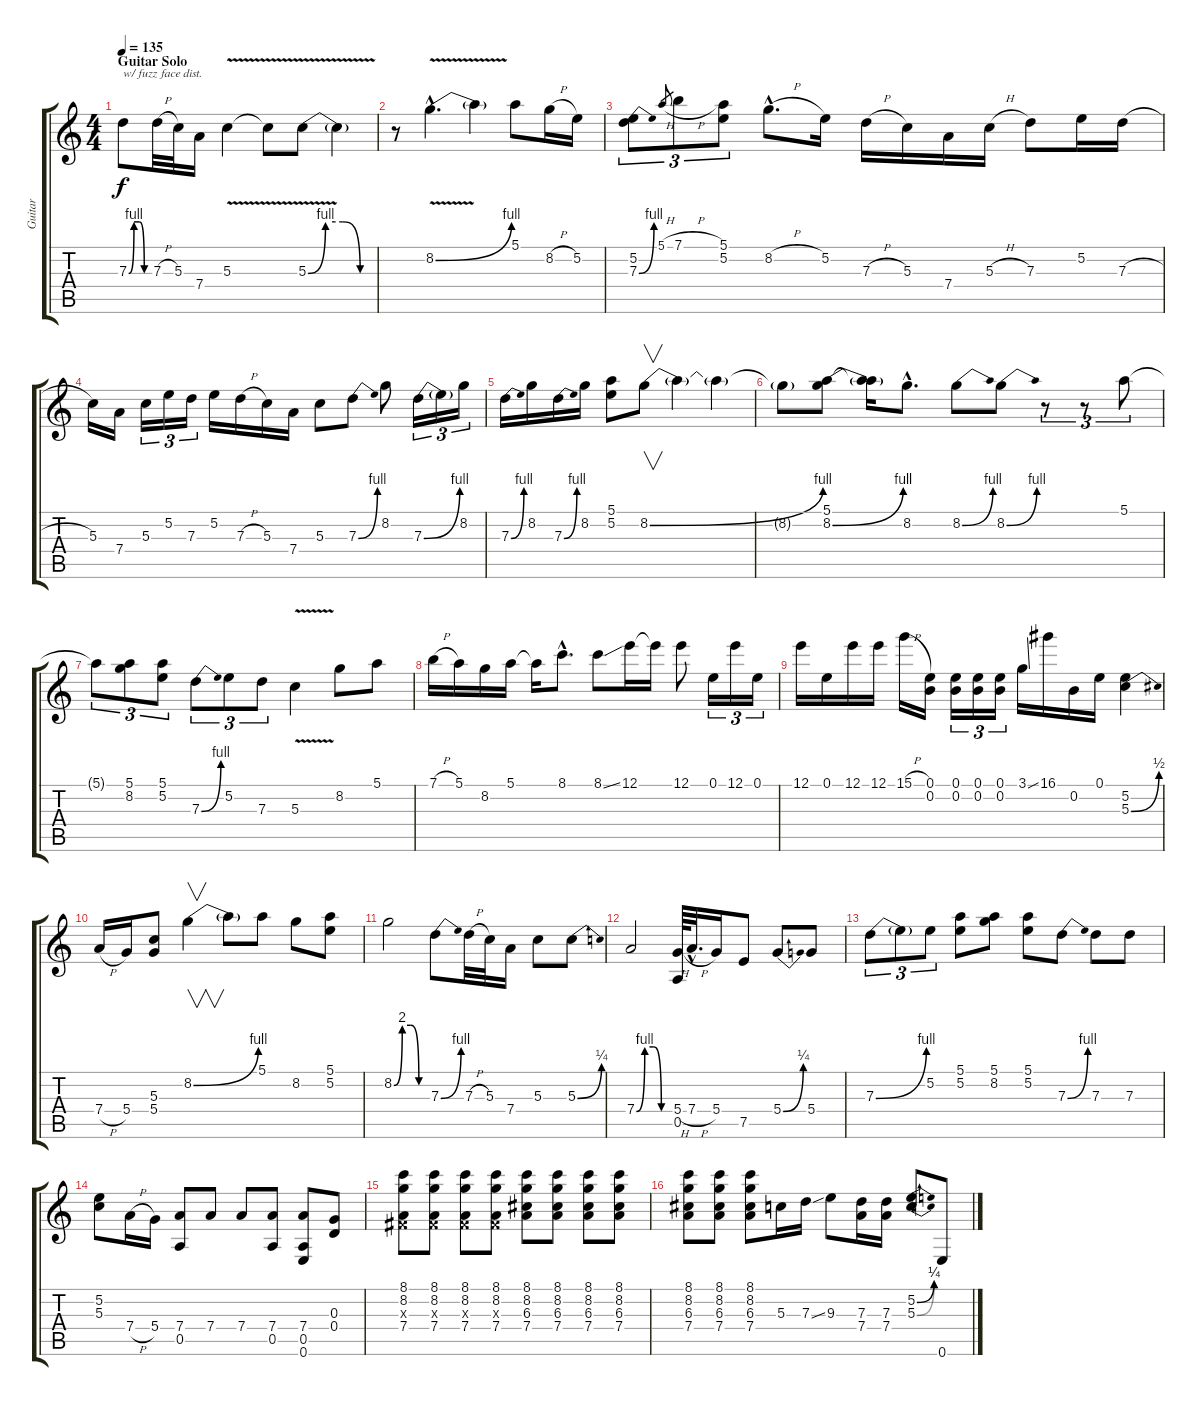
\track ("Guitar" "Guitar") {instrument electricguitarclean}
\staff {score tabs}
\tuning (E4 B3 G3 D3 A2 E2) {hide}
\ts (4 4)
\section ("" "Guitar Solo")
\tempo 135
\clef g2
\ks c
7.3{be (custom 0 0 15 4 30 4 45 0 60 0)}.8{txt "w/ fuzz face dist." dy f instrument overdrivenguitar} 7.3{h}.32 5.3.32 7.4.16 5.3{v}.4 5.3{t}.8 5.3{be (custom 0 0 15 4 30 4 45 0 60 0) v}.8 5.3{t}.4 |
r.8 8.2{be (bend 0 0 60 4) v hac}.4{d} 8.2{t}.4 5.1.8 8.2{h}.16 5.2.16 |
(5.2 7.3{be (bend 0 0 60 4)}).8{tu (3 2)} 5.1{h}.8{gr} 7.1{h}.8{tu (3 2)} (5.1 5.2).8{tu (3 2)} 8.2{h hac}.8{d} 5.2.16 7.3{h}.16 5.3.16 7.4.16 5.3{h}.16 7.3.8 5.2.16 7.3{h}.16 |
5.3.16 7.4.16 5.3.16{tu (3 2)} 5.2.16{tu (3 2)} 7.3.16{tu (3 2)} 5.2.16 7.3{h}.16 5.3.16 7.4.16 5.3.8 7.3{be (bend 0 0 60 4)}.8 8.2.8 7.3{be (bend 0 0 60 4)}.16{tu (3 2)} 7.3{t}.16{tu (3 2)} 8.2.16{tu (3 2)} |
7.3{be (bend 0 0 60 4)}.16 8.2.16 7.3{be (bend 0 0 60 4)}.16 8.2.16 (5.1 5.2).8 8.2{be (bend 0 0 60 4)}.8{v} 8.2{t}.4 8.2{t}.4 |
8.2{t}.8 (5.1 8.2{be (bend 0 0 60 4)}).8 (5.1{t} 8.2{t}).16 8.2{hac}.8{d} 8.2{be (bend 0 0 60 4)}.8 8.2{be (bend 0 0 60 4)}.8 r.8{tu (3 2)} r.8{tu (3 2)} 5.1.8{tu (3 2)} |
5.1{t}.8{tu (3 2)} (5.1 8.2).8{tu (3 2)} (5.1 5.2).8{tu (3 2)} 7.3{be (bend 0 0 60 4)}.8{tu (3 2)} 5.2.8{tu (3 2)} 7.3.8{tu (3 2)} 5.3{v}.4 8.2.8 5.1.8 |
7.1{h}.16 5.1.16 8.2.16 5.1.16 5.1{t}.16 8.1{hac}.8{d} 8.1{ss}.8 12.1.16 12.1{t}.16 12.1.8 0.1.16{tu (3 2)} 12.1.16{tu (3 2)} 0.1.16{tu (3 2)} |
12.1.16 0.1.16 12.1.16 12.1.16 15.1{h}.16 (0.1 0.2).16 (0.1 0.2).16{tu (3 2)} (0.1 0.2).16{tu (3 2)} (0.1 0.2).16{tu (3 2)} 3.1{ss}.16 16.1.16 0.2.16 0.1.16 (5.2 5.3{be (bend 0 0 60 2)}).4 |
7.4{h}.16 5.4.16 (5.3 5.4).8 8.2{be (bend 0 0 60 4)}.4{v} 8.2{t}.8 5.1.8 8.2.8 (5.1 5.2).8 |
8.2{be (custom 0 0 15 8 30 8 45 0 60 0)}.2 7.3{be (bend 0 0 60 4)}.8 7.3{h}.32 5.3.32 7.4.16 5.3.8 5.3{be (bend 0 0 60 1)}.8 |
7.4{be (custom 0 0 15 4 30 4 45 0 60 0)}.2 (5.4{h} 0.5).64 7.4{h hac}.32{d} 5.4.16 7.5.8 5.4{be (bend 0 0 60 1)}.8 5.4.8 |
7.3{be (bend 0 0 60 4)}.8{tu (3 2)} 7.3{t}.8{tu (3 2)} 5.2.8{tu (3 2)} (5.1 5.2).8 (5.1 8.2).8 (5.1 5.2).8 7.3{be (bend 0 0 60 4)}.8 7.3.8 7.3.8 |
(5.2 5.3).8 7.4{h}.16 5.4.16 (7.4 0.5).8 7.4.8 7.4.8 (7.4 0.5).8 (7.4 0.5 0.6).8 (0.3 0.4).8 |
(8.1 8.2 -1.3{x} 7.4).8 (8.1 8.2 -1.3{x} 7.4).8 (8.1 8.2 -1.3{x} 7.4).8 (8.1 8.2 -1.3{x} 7.4).8 (8.1 8.2 6.3 7.4).8 (8.1 8.2 6.3 7.4).8 (8.1 8.2 6.3 7.4).8 (8.1 8.2 6.3 7.4).8 |
(8.1 8.2 6.3 7.4).8 (8.1 8.2 6.3 7.4).8 (8.1 8.2 6.3 7.4).8 5.3.16 7.3{ss}.16 9.3.8 (7.3 7.4).16 (7.3 7.4).16 (5.2{be (bend 0 0 60 1)} 5.3{be (bend 0 0 60 1)}).8 0.6.8
